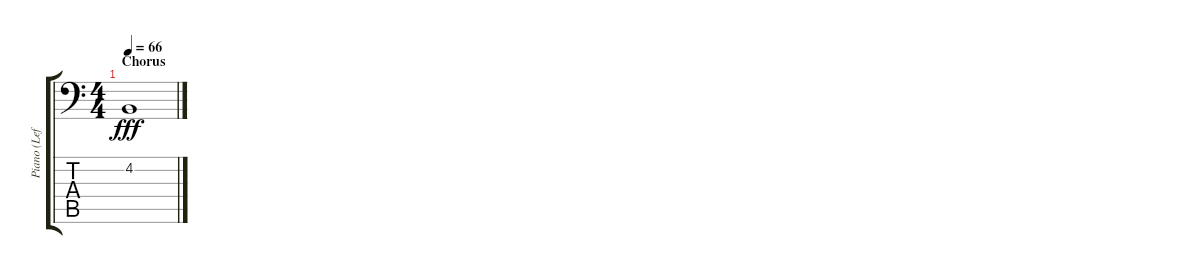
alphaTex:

\track ("Piano (Left Hand)" "Piano (Lef") {instrument acousticgrandpiano}
\staff {score tabs}
\tuning (C3 G2 D2 A1 E1 B0) {hide}
\ts (4 4)
\section ("" "Chorus")
\tempo 66
\clef f4
\ks c
4.2.1{dy fff}
